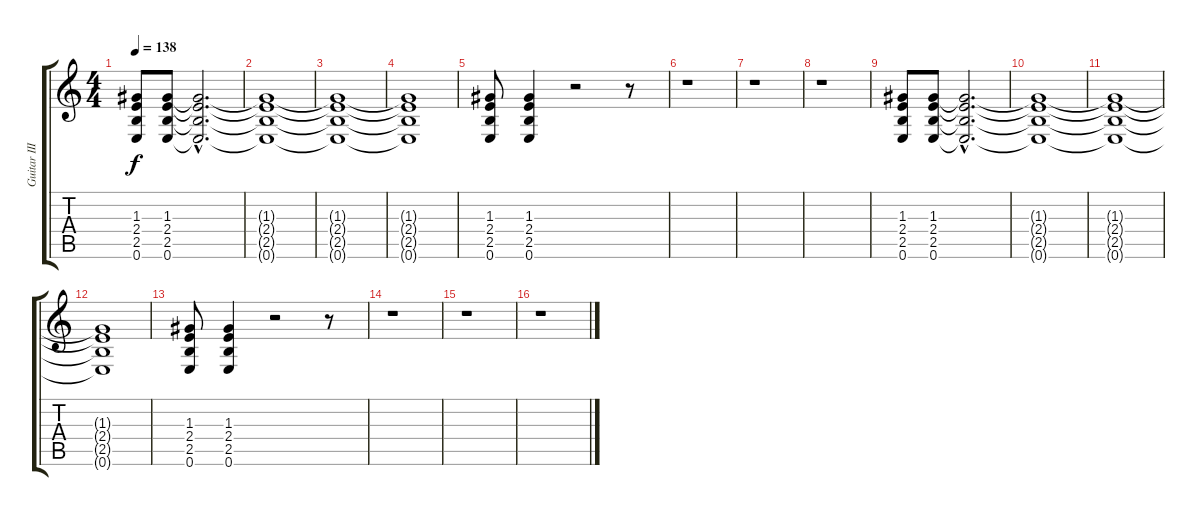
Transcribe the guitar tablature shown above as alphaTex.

\track ("Guitar III" "Guitar III") {instrument distortionguitar}
\staff {score tabs}
\tuning (E4 B3 G3 D3 A2 E2) {hide}
\ts (4 4)
\tempo 138
\clef g2
\ks c
(1.3 2.4 2.5 0.6).8{dy f} (1.3 2.4 2.5 0.6).8 (1.3{hac t} 2.4{hac t} 2.5{hac t} 0.6{hac t}).2{d} |
(1.3{t} 2.4{t} 2.5{t} 0.6{t}).1 |
(1.3{t} 2.4{t} 2.5{t} 0.6{t}).1 |
(1.3{t} 2.4{t} 2.5{t} 0.6{t}).1 |
(1.3 2.4 2.5 0.6).8 (1.3 2.4 2.5 0.6).4 r.2 r.8 |
r.1 |
r.1 |
r.1 |
(1.3 2.4 2.5 0.6).8 (1.3 2.4 2.5 0.6).8 (1.3{hac t} 2.4{hac t} 2.5{hac t} 0.6{hac t}).2{d} |
(1.3{t} 2.4{t} 2.5{t} 0.6{t}).1 |
(1.3{t} 2.4{t} 2.5{t} 0.6{t}).1 |
(1.3{t} 2.4{t} 2.5{t} 0.6{t}).1 |
(1.3 2.4 2.5 0.6).8 (1.3 2.4 2.5 0.6).4 r.2 r.8 |
r.1 |
r.1 |
r.1
